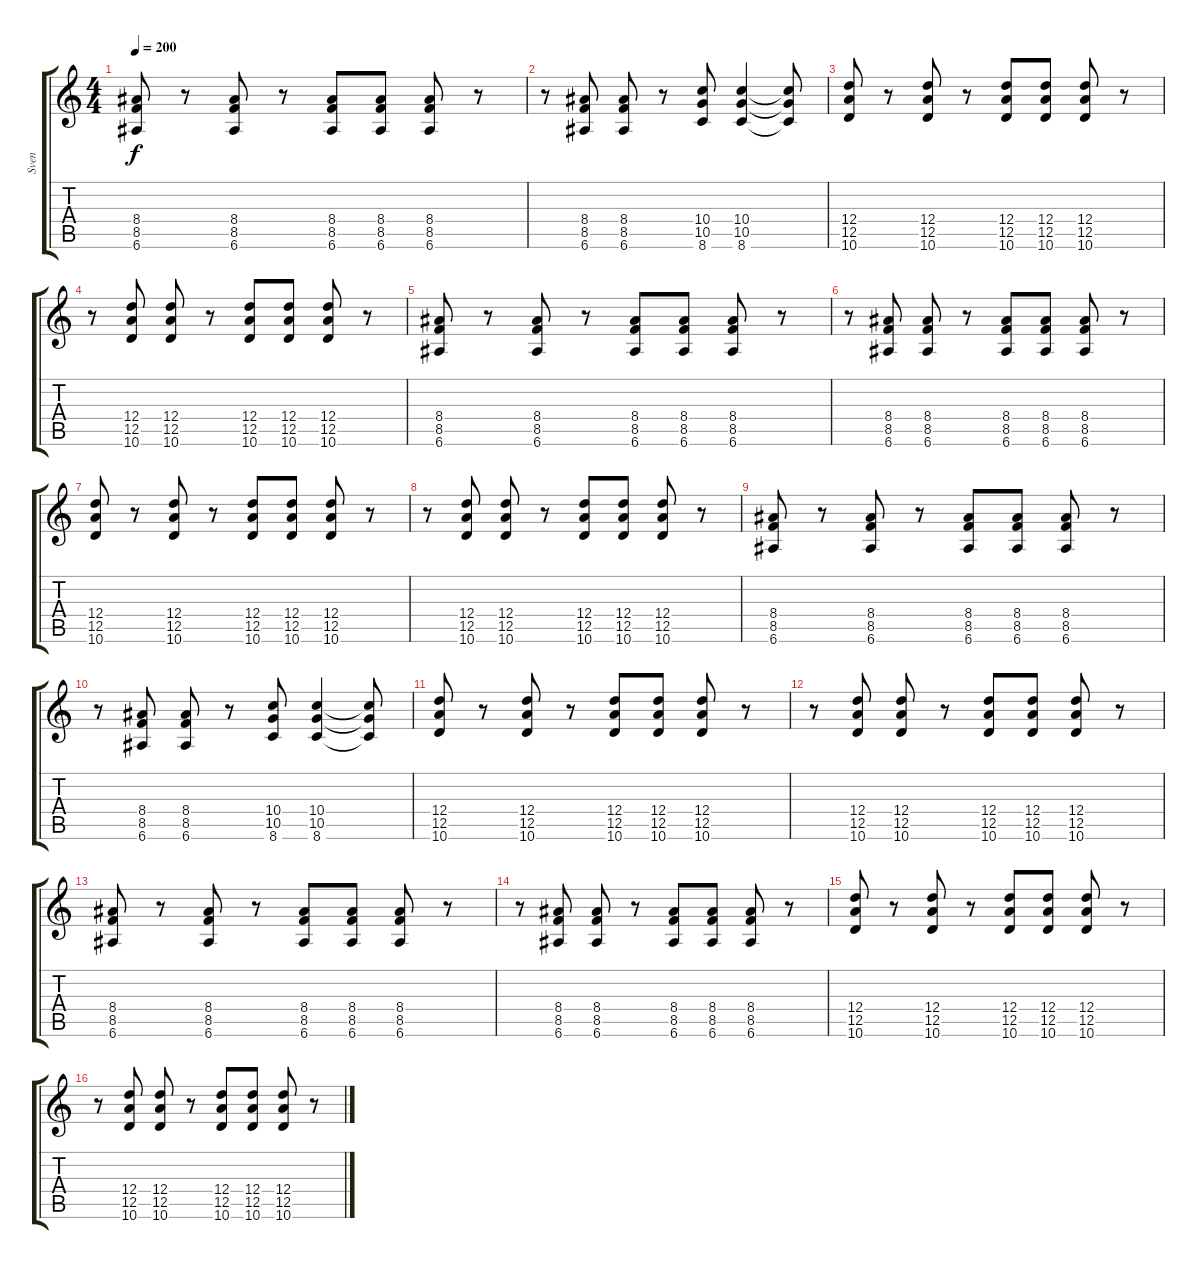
\track ("Sven" "Sven") {instrument distortionguitar}
\staff {score tabs}
\tuning (E4 B3 G3 D3 A2 E2) {hide}
\ts (4 4)
\tempo 200
\clef g2
\ks c
(8.4 8.5 6.6).8{dy f} r.8 (8.4 8.5 6.6).8 r.8 (8.4 8.5 6.6).8 (8.4 8.5 6.6).8 (8.4 8.5 6.6).8 r.8 |
r.8 (8.4 8.5 6.6).8 (8.4 8.5 6.6).8 r.8 (10.4 10.5 8.6).8 (10.4 10.5 8.6).4 (10.4{t} 10.5{t} 8.6{t}).8 |
(12.4 12.5 10.6).8 r.8 (12.4 12.5 10.6).8 r.8 (12.4 12.5 10.6).8 (12.4 12.5 10.6).8 (12.4 12.5 10.6).8 r.8 |
r.8 (12.4 12.5 10.6).8 (12.4 12.5 10.6).8 r.8 (12.4 12.5 10.6).8 (12.4 12.5 10.6).8 (12.4 12.5 10.6).8 r.8 |
(8.4 8.5 6.6).8 r.8 (8.4 8.5 6.6).8 r.8 (8.4 8.5 6.6).8 (8.4 8.5 6.6).8 (8.4 8.5 6.6).8 r.8 |
r.8 (8.4 8.5 6.6).8 (8.4 8.5 6.6).8 r.8 (8.4 8.5 6.6).8 (8.4 8.5 6.6).8 (8.4 8.5 6.6).8 r.8 |
(12.4 12.5 10.6).8 r.8 (12.4 12.5 10.6).8 r.8 (12.4 12.5 10.6).8 (12.4 12.5 10.6).8 (12.4 12.5 10.6).8 r.8 |
r.8 (12.4 12.5 10.6).8 (12.4 12.5 10.6).8 r.8 (12.4 12.5 10.6).8 (12.4 12.5 10.6).8 (12.4 12.5 10.6).8 r.8 |
(8.4 8.5 6.6).8 r.8 (8.4 8.5 6.6).8 r.8 (8.4 8.5 6.6).8 (8.4 8.5 6.6).8 (8.4 8.5 6.6).8 r.8 |
r.8 (8.4 8.5 6.6).8 (8.4 8.5 6.6).8 r.8 (10.4 10.5 8.6).8 (10.4 10.5 8.6).4 (10.4{t} 10.5{t} 8.6{t}).8 |
(12.4 12.5 10.6).8 r.8 (12.4 12.5 10.6).8 r.8 (12.4 12.5 10.6).8 (12.4 12.5 10.6).8 (12.4 12.5 10.6).8 r.8 |
r.8 (12.4 12.5 10.6).8 (12.4 12.5 10.6).8 r.8 (12.4 12.5 10.6).8 (12.4 12.5 10.6).8 (12.4 12.5 10.6).8 r.8 |
(8.4 8.5 6.6).8 r.8 (8.4 8.5 6.6).8 r.8 (8.4 8.5 6.6).8 (8.4 8.5 6.6).8 (8.4 8.5 6.6).8 r.8 |
r.8 (8.4 8.5 6.6).8 (8.4 8.5 6.6).8 r.8 (8.4 8.5 6.6).8 (8.4 8.5 6.6).8 (8.4 8.5 6.6).8 r.8 |
(12.4 12.5 10.6).8 r.8 (12.4 12.5 10.6).8 r.8 (12.4 12.5 10.6).8 (12.4 12.5 10.6).8 (12.4 12.5 10.6).8 r.8 |
r.8 (12.4 12.5 10.6).8 (12.4 12.5 10.6).8 r.8 (12.4 12.5 10.6).8 (12.4 12.5 10.6).8 (12.4 12.5 10.6).8 r.8
